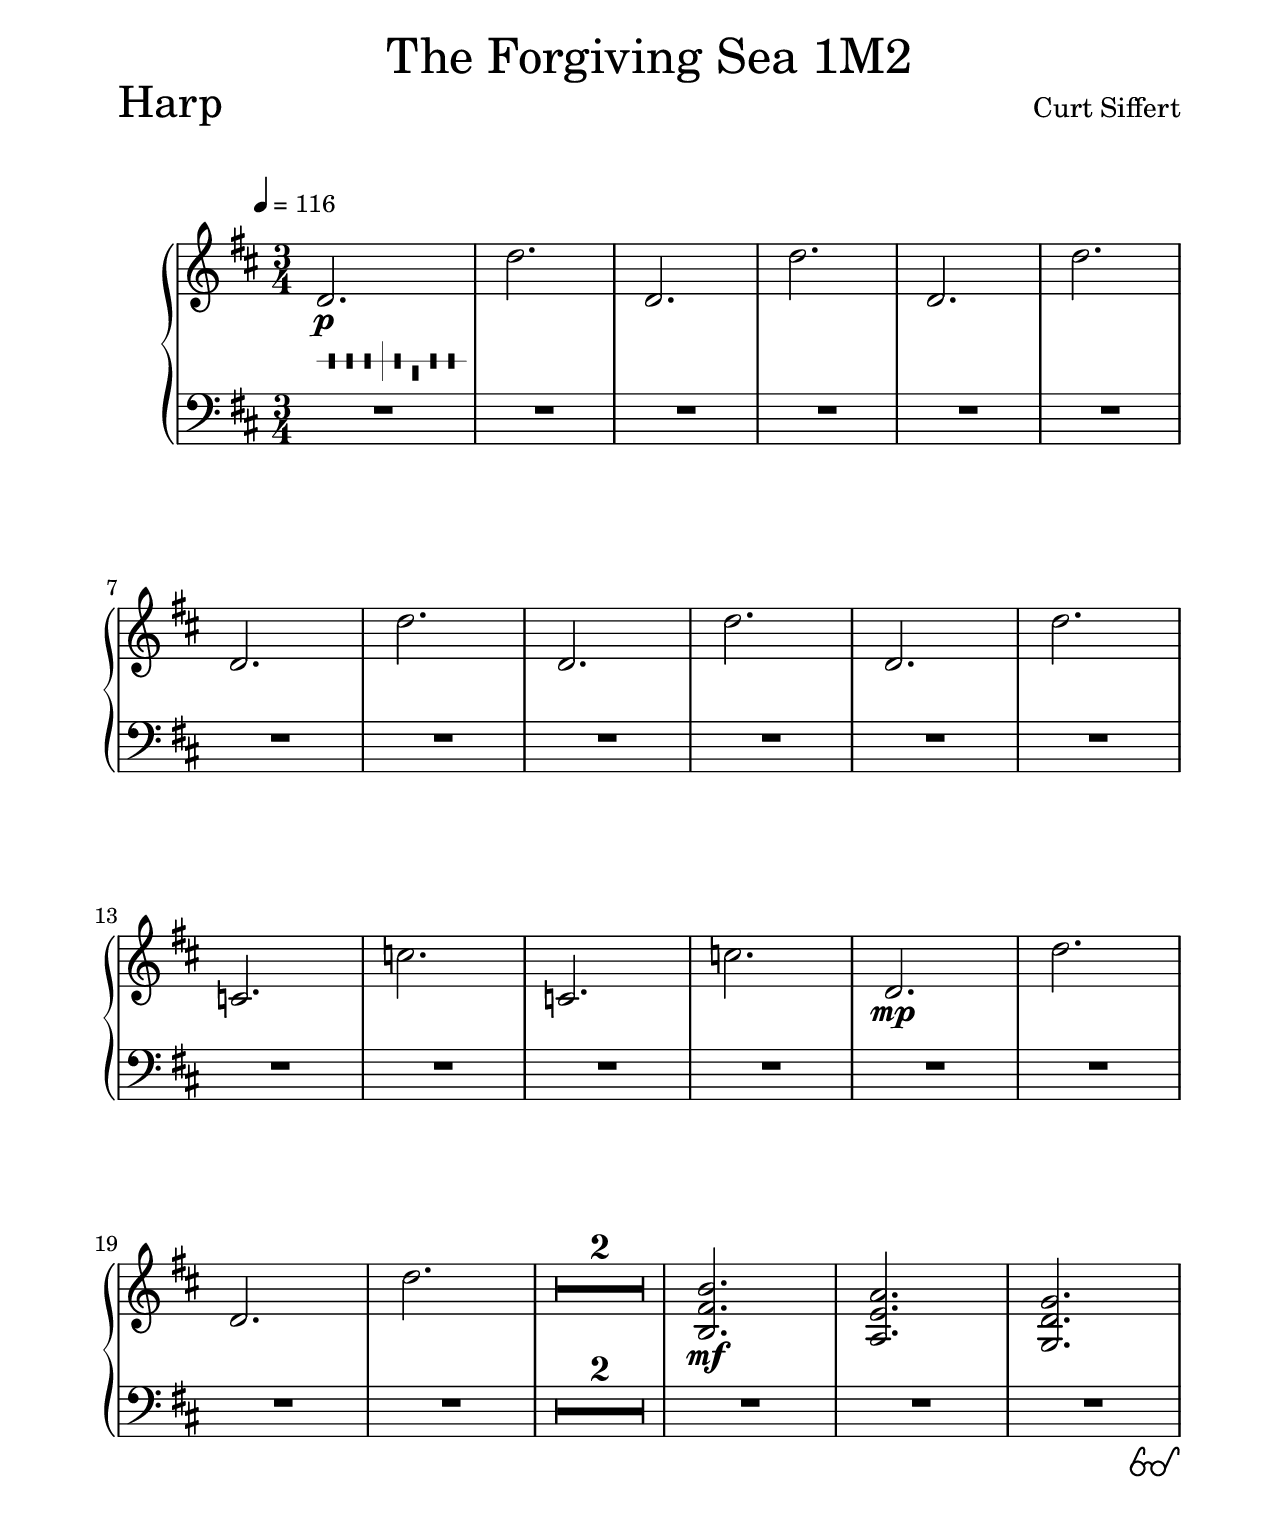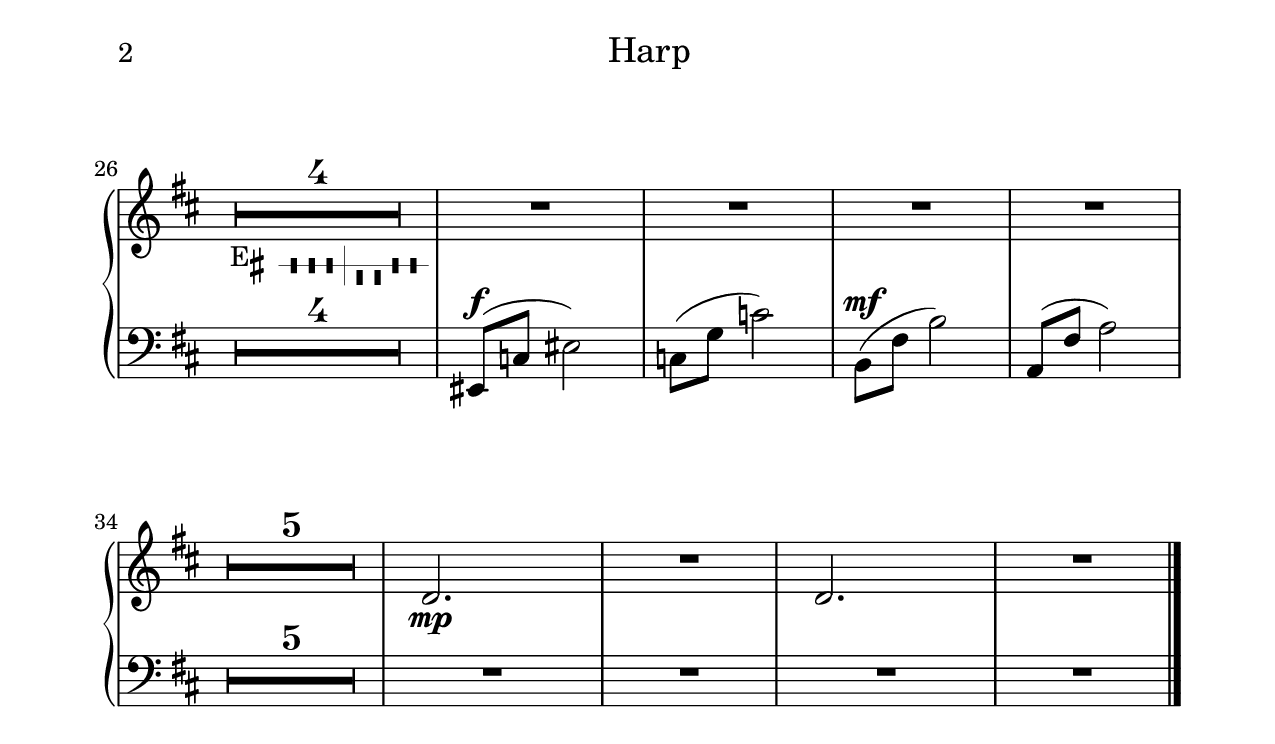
\version "2.16.0"
\include "english.ly"
\include "../lib/parts.ily"

\paper {
	ragged-last-bottom = ##t
	max-systems-per-page = #4
}	

\header {
  	instrument = \markup \larger \larger "Harp"
}

\version "2.16.0"
\include "english.ly"

harpUpNotes = \relative c' {

	\time 3/4
	\key d \major
	\set tieWaitForNote = ##t
	
	\textLengthOn
	
	d2.\p-\markup { \harp-pedal #"---|-v--"} |
	d'2. |
	\repeat unfold 2 {
		d,2. | d'2.
	}

	\tag #'part { \break }

	\repeat unfold 3 {
		d,2. | d'2.
	}

	\tag #'part { \break }

	\repeat unfold 2 {
		c,!2. | c'!2.
	}
	d,2.\mp 
	d'2.
	
	\tag #'part { \break }

	d,2.
	d'2.
	
	R2.*2
	
	<b, fs' b>2.\mf
	<a e' a> |
	<g d' g> |

	\tag #'part {
		\override Score.RehearsalMark #'direction = #DOWN
		\override Score.RehearsalMark #'break-visibility = #end-of-line-visible
		\override Score.RehearsalMark #'self-alignment-X = #RIGHT  
		\mark \markup{ \eyeglasses }			
	}	
	\tag #'part { \break }
	
	s1*0_\markup { \concat { "E" \sharp "  " \harp-pedal #"---|vv--" }		
	}
	R2.*4
	
	R2.*4

	\tag #'part { \break }
	
	R2.*5
	
	d'2.\mp
	
	R2.
	
	d2.
	
	R2.
	
	\bar "|."
		
}

harpDownNotes = \relative c, {
	\dynamicUp
	\time 3/4
	\key d \major
	\clef bass
	\set tieWaitForNote = ##t
	
	R2.*12
	R2.*4
	R2.*4
	R2.*2
	
	R2.*3
	R2.*4
	
	es8\f( c' es2)
	\once \override Slur #'details #'accidental-collision = #10
	
	c8( g' c2)
	b,8\mf( fs' b2)
	a,8( fs' a2)
	
	R2.*9\!
	
	\bar "|."
		
}


\new PianoStaff \relative c'' { 
	<<
		\new Staff {
			\everyPartScore		
			\keepWithTag #'part \harpUpNotes
		}
		\new Staff {
	  		\everyPartScore
			\keepWithTag #'part \harpDownNotes
	  	}			
	>>
}	
